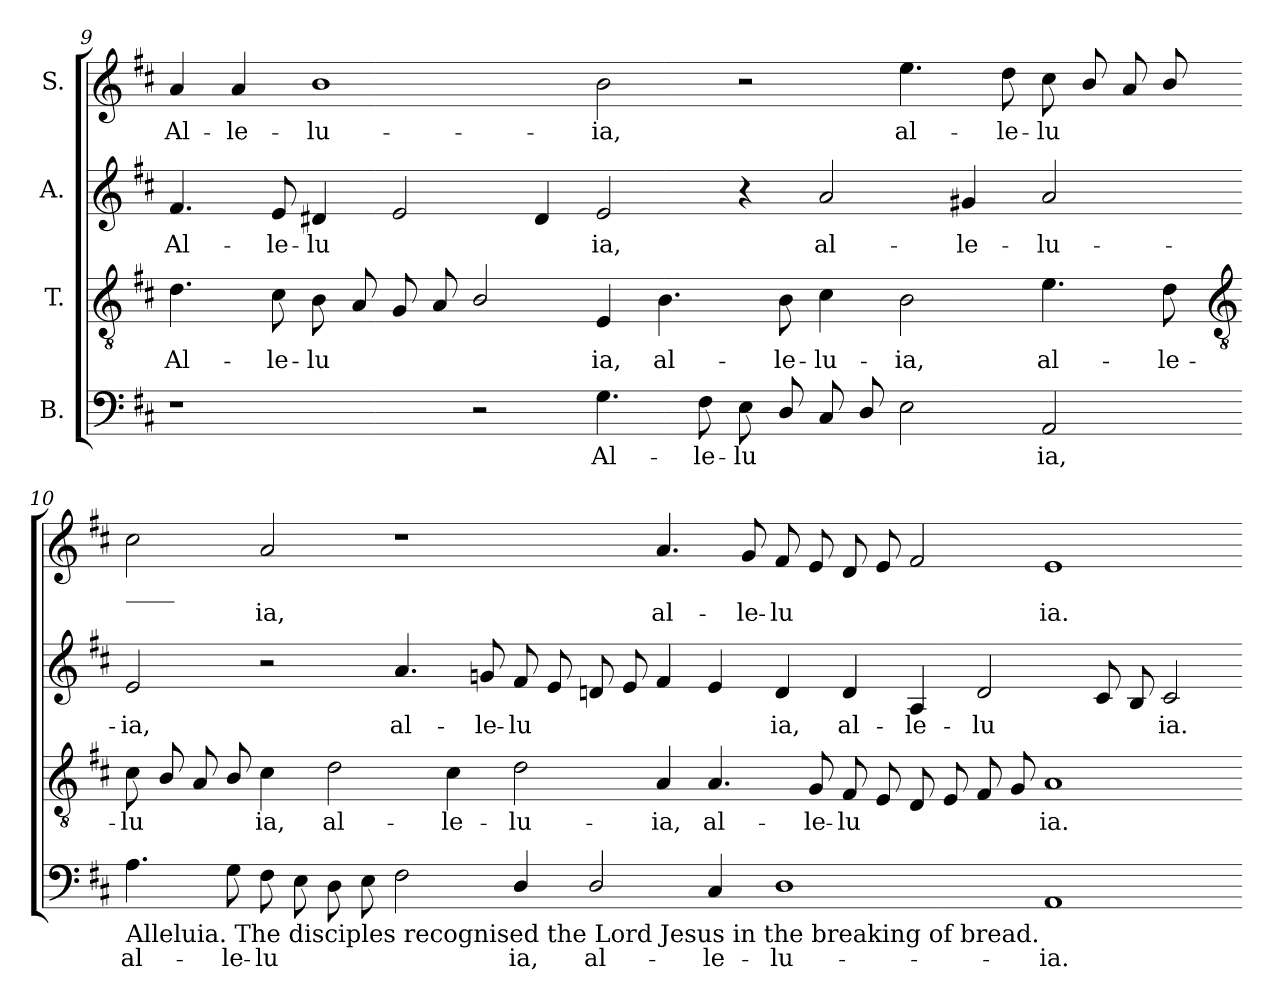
**kern	**text	**kern	**text	**kern	**text	**kern	**text
*part4	*part4	*part3	*part3	*part2	*part2	*part1	*part1
*staff4	*staff4	*staff3	*staff3	*staff2	*staff2	*staff1	*staff1
*I"B.	*	*I"T.	*	*I"A.	*	*I"S.	*
!!LO:LB:g=z
*clefF4	*	*clefGv2	*	*clefG2	*	*clefG2	*
*k[f#c#]	*	*k[f#c#]	*	*k[f#c#]	*	*k[f#c#]	*
*D:	*	*D:	*	*D:	*	*D:	*
=9	=9	=9	=9	=9	=9	=9	=9
!	!	!	!LO:LY:b	!	!LO:LY:b	!	!LO:LY:b
1r	.	4.d	Al-	4.f#	Al-	4a	Al-
!	!	!	!	!	!	!	!LO:LY:b
.	.	.	.	.	.	4a	-le-
!	!	!	!LO:LY:b	!	!LO:LY:b	!	!
.	.	8c#	-le-	8e	-le-	.	.
!	!	!	!LO:LY:b	!	!LO:LY:b	!	!LO:LY:b
.	.	8B	-lu	4d#X	-lu	1b	-lu-
.	.	8A	.	.	.	.	.
.	.	8G	.	2e	.	.	.
.	.	8A	.	.	.	.	.
2r	.	2B/	.	.	.	.	.
.	.	.	.	4d#	.	.	.
!	!LO:LY:b	!	!LO:LY:b	!	!LO:LY:b	!	!LO:LY:b
4.G	Al-	4E	ia,	2e	ia,	2b	-ia,
!	!	!	!LO:LY:b	!	!	!	!
.	.	4.B	al-	.	.	.	.
!	!LO:LY:b	!	!	!	!	!	!
8F#	-le-	.	.	.	.	.	.
!	!LO:LY:b	!	!	!	!	!	!
8E	-lu	.	.	4r	.	2r	.
!	!	!	!LO:LY:b	!	!	!	!
8D/	.	8B	-le-	.	.	.	.
!	!	!	!LO:LY:b	!	!LO:LY:b	!	!
8C#/	.	4c#	-lu-	2a	al-	.	.
8D/	.	.	.	.	.	.	.
!	!	!	!LO:LY:b	!	!	!	!LO:LY:b
2E	.	2B	-ia,	.	.	4.ee	al-
!	!	!	!	!	!LO:LY:b	!	!
.	.	.	.	4g#X	-le-	.	.
!	!	!	!	!	!	!	!LO:LY:b
.	.	.	.	.	.	8dd	-le-
!	!LO:LY:b	!	!LO:LY:b	!	!LO:LY:b	!	!LO:LY:b
2AA	ia,	4.e	al-	2a	-lu-	8cc#	-lu
.	.	.	.	.	.	8b/	.
.	.	.	.	.	.	8a/	.
!	!	!	!LO:LY:b	!	!	!	!
.	.	8d	-le-	.	.	8b/	.
!!LO:LB:g=z
=10-	=10-	=10-	=10-	=10-	=10-	=10-	=10-
*	*	*clefGv2	*	*	*	*	*
!	!	!	!	!	!	!LO:TX:b:t=____	!
!LO:TX:b:t=Alleluia. The disciples recognised the Lord Jesus in the breaking of bread.	!	!	!	!	!	!	!
!	!LO:LY:b	!	!LO:LY:b	!	!LO:LY:b	!	!
4.A	al-	8c#	-lu	2e	-ia,	2cc#	.
.	.	8B/	.	.	.	.	.
.	.	8A/	.	.	.	.	.
!	!LO:LY:b	!	!	!	!	!	!
8G	-le-	8B/	.	.	.	.	.
!	!LO:LY:b	!	!LO:LY:b	!	!	!	!LO:LY:b
8F#	-lu	4c#	ia,	2r	.	2a	ia,
8E	.	.	.	.	.	.	.
!	!	!	!LO:LY:b	!	!	!	!
8D	.	2d	al-	.	.	.	.
8E	.	.	.	.	.	.	.
!	!	!	!	!	!LO:LY:b	!	!
2F#	.	.	.	4.a	al-	1r	.
!	!	!	!LO:LY:b	!	!	!	!
.	.	4c#	-le-	.	.	.	.
!	!	!	!	!	!LO:LY:b	!	!
.	.	.	.	8g	-le-	.	.
!	!LO:LY:b	!	!LO:LY:b	!	!LO:LY:b	!	!
4D/	ia,	2d	-lu-	8f#	-lu	.	.
.	.	.	.	8e	.	.	.
!	!LO:LY:b	!	!	!	!	!	!
2D/	al-	.	.	8d	.	.	.
.	.	.	.	8e	.	.	.
!	!	!	!LO:LY:b	!	!	!	!LO:LY:b
.	.	4A	-ia,	4f#	.	4.a	al-
!	!LO:LY:b	!	!LO:LY:b	!	!	!	!
4C#	-le-	4.A	al-	4e	.	.	.
!	!	!	!	!	!	!	!LO:LY:b
.	.	.	.	.	.	8g	-le-
!	!LO:LY:b	!	!	!	!LO:LY:b	!	!LO:LY:b
1D	-lu-	.	.	4d	ia,	8f#	-lu
!	!	!	!LO:LY:b	!	!	!	!
.	.	8G	-le-	.	.	8e	.
!	!	!	!LO:LY:b	!	!LO:LY:b	!	!
.	.	8F#	-lu	4d	al-	8d	.
.	.	8E	.	.	.	8e	.
!	!	!	!	!	!LO:LY:b	!	!
.	.	8D	.	4A	-le-	2f#	.
.	.	8E	.	.	.	.	.
!	!	!	!	!	!LO:LY:b	!	!
.	.	8F#	.	2d	-lu	.	.
.	.	8G	.	.	.	.	.
!	!LO:LY:b	!	!LO:LY:b	!	!	!	!LO:LY:b
1AA	-ia.	1A	ia.	.	.	1e	ia.
.	.	.	.	8c#	.	.	.
.	.	.	.	8B	.	.	.
!	!	!	!	!	!LO:LY:b	!	!
.	.	.	.	2c#	ia.	.	.
=-	=-	=-	=-	=-	=-	=-	=-
*-	*-	*-	*-	*-	*-	*-	*-
